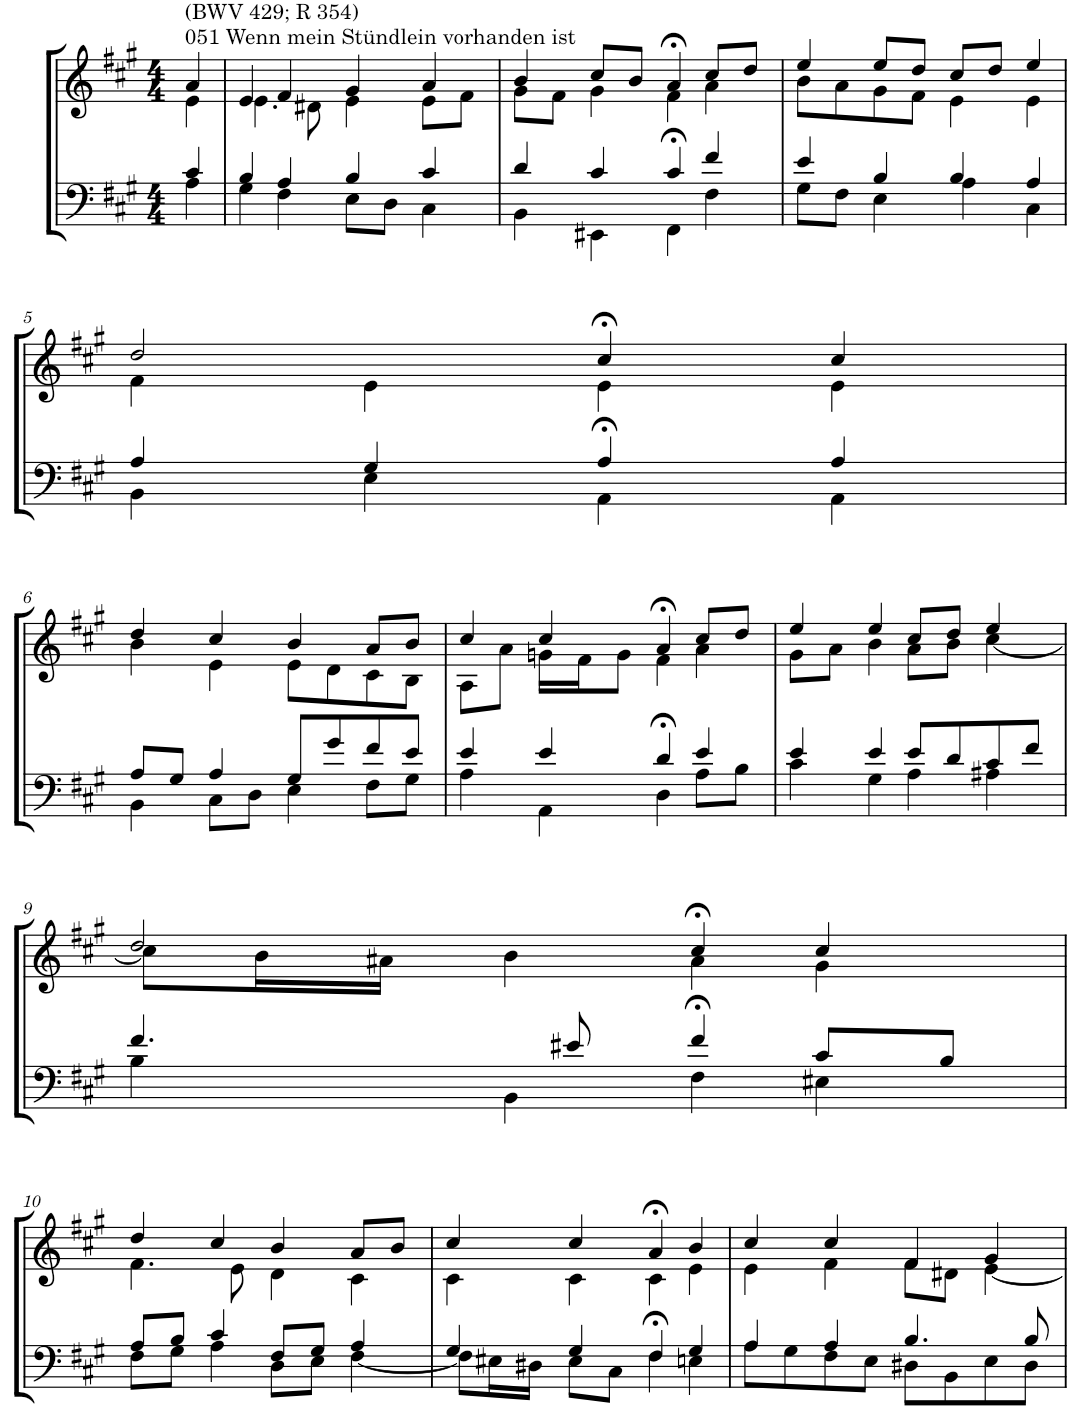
**kern	**kern
*part2	*part1
*staff2	*staff1
*I"Tenor/Baß	*I"Sopran/Alt
*clefF4	*clefG2
*k[f#c#g#]	*k[f#c#g#]
*M4/4	*M4/4
=1	=1
*^	*^
!	!	!LO:TX:a:t=051 Wenn mein Stündlein vorhanden ist	!
!	!	!LO:TX:a:t=(BWV 429; R 354)	!
4c#/	4A\	4a/	4e\
=2	=2	=2	=2
4B/	4G#\	4e/	4.e\
4A/	4F#\	4f#/	.
.	.	.	8d#X\
4B/	8E\L	4g#/	4e\
.	8D\J	.	.
4c#/	4C#\	4a/	8e\L
.	.	.	8f#\J
=3	=3	=3	=3
4d/	4BB\	4b/	8g#\L
.	.	.	8f#\J
4c#/	4EE#X\	8cc#/L	4g#\
.	.	8b/J	.
4c#/	4FF#>\	4a>/	4f#\
4f#/	4F#\	8cc#/L	4a\
.	.	8dd/J	.
=4	=4	=4	=4
4e/	8G#\L	4ee/	8b\L
.	8F#\J	.	8a\
4B/	4E\	8ee/L	8g#\
.	.	8dd/J	8f#\J
4B/	4A\	8cc#/L	4e\
.	.	8dd/J	.
4A/	4C#\	4ee/	4e\
!!LO:LB:g=z	!!
=5	=5	=5	=5
4A/	4BB\	2dd/	4f#\
4G#/	4E\	.	4e\
4A/	4AA>\	4cc#>/	4e\
4A/	4AA\	4cc#/	4e\
!!LO:LB:g=z	!!
=6	=6	=6	=6
8A/L	4BB\	4dd/	4b\
8G#/J	.	.	.
4A/	8C#\L	4cc#/	4e\
.	8D\J	.	.
8G#/L	4E\	4b/	8e\L
8g#/	.	.	8d\
8f#/	8F#\L	8a/L	8c#\
8e/J	8G#\J	8b/J	8B\J
=7	=7	=7	=7
4e/	4A\	4cc#/	8A\L
.	.	.	8a\J
4e/	4AA\	4cc#/	16gn\LL
.	.	.	16f#\J
.	.	.	8g\J
4d/	4D>\	4a>/	4f#\
4e/	8A\L	8cc#/L	4a\
.	8B\J	8dd/J	.
=8	=8	=8	=8
4e/	4c#\	4ee/	8g#\L
.	.	.	8a\J
4e/	4G#\	4ee/	4b\
8e/L	4A\	8cc#/L	8a\L
8d/	.	8dd/J	8b\J
8c#/	4A#X\	4ee/	[4cc#\
8f#/J	.	.	.
!!LO:LB:g=z	!!
=9	=9	=9	=9
4.f#/	4B\	2dd/	8cc#\L]
.	.	.	16b\L
.	.	.	16a#X\JJ
.	4BB\	.	4b\
8e#X/	.	.	.
4f#/	4F#>\	4cc#>/	4a#\
8c#/L	4E#X\	4cc#/	4g#\
8B/J	.	.	.
!!LO:LB:g=z	!!
=10	=10	=10	=10
8A/L	8F#\L	4dd/	4.f#\
8B/J	8G#\J	.	.
4c#/	4A\	4cc#/	.
.	.	.	8e\
8F#/L	8D\L	4b/	4d\
8G#/J	8E\J	.	.
4A/	[4F#\	8a/L	4c#\
.	.	8b/J	.
=11	=11	=11	=11
4G#/	8F#\L]	4cc#/	4c#\
.	16E#X\L	.	.
.	16D#X\JJ	.	.
4G#/	8E#\L	4cc#/	4c#\
.	8C#\J	.	.
4F#/	4F#>\	4a>/	4c#\
4G#/	4En\	4b/	4e\
=12	=12	=12	=12
4A/	8A\L	4cc#/	4e\
.	8G#\	.	.
4A/	8F#\	4cc#/	4f#\
.	8E\J	.	.
4.B/	8D#X\L	4f#/	8f#\L
.	8BB\	.	8d#X\J
.	8E\	4g#/	[4e\
8B/	8D#\J	.	.
*v	*v	*	*
*	*v	*v
=	=
*-	*-
